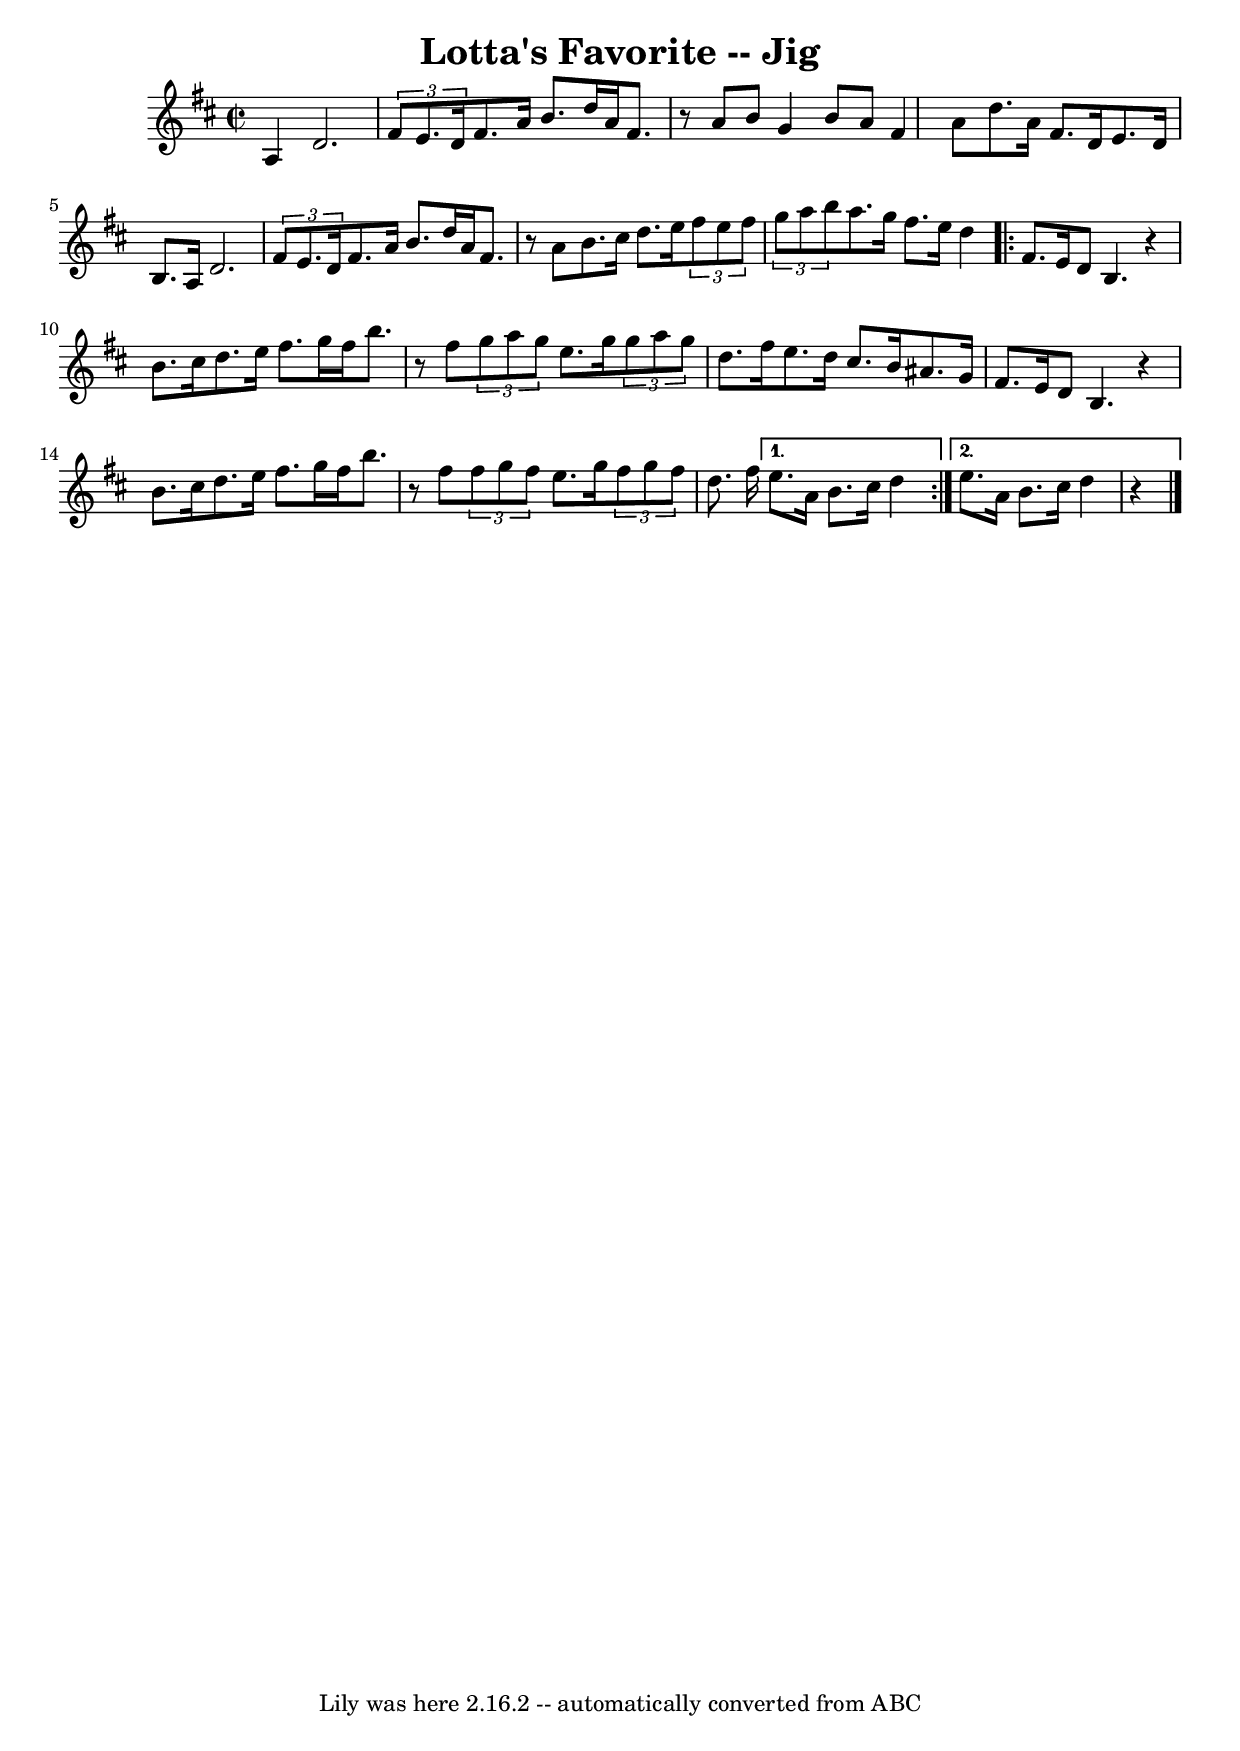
\version "2.16.2"
\include "Mammoth.ily"
\header {
  %% book = "Ryan's Mammoth Collection"
  crossRefNumber = "1"
  footnotes = "\\\\117 658"
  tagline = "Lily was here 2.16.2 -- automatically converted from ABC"
  title = "Lotta's Favorite -- Jig"

}
voicedefault =  {


  \override Staff.TimeSignature #'style = #'C
  \time 2/2 
  \key d \major
  a4  |
  d'2.    \times 2/3 { fis'8    
		       e'8. d'16  
		     }   |
  fis'8. a'16 b'8. d''16 a'16 fis'8.  
  r8 a'8    |
  b'8 g'4 b'8 a'8 fis'4 a'8    |
  
  d''8. a'16 fis'8. d'16 e'8. d'16 b8. a16    |
  
  d'2.    \times 2/3 { fis'8 e'8. d'16  
		     }   |
  fis'8. a'16    
  b'8. d''16 a'16 fis'8.    r8 a'8    |
  b'8. cis''16    
  d''8. e''16    \times 2/3 { fis''8 e''8 fis''8  
			    }   \times 2/3 {   
			      g''8 a''8 b''8  
			    }   |
  a''8. g''16 fis''8. e''16 d''4 
  
  \repeat volta 2 {
    fis'8. e'16  |
    d'8 b4.    r4 b'8.    
    cis''16    |
    d''8. e''16 fis''8. g''16 fis''16 b''8.    
    r8 fis''8    |
    \times 2/3 { g''8 a''8 g''8  
	       } e''8. g''16 
    \times 2/3 { g''8 a''8 g''8  
	       } d''8. fis''16    |
    
    e''8. d''16 cis''8. b'16 ais'8. g'16 fis'8. e'16    
    |
    d'8 b4.    r4 b'8. cis''16    |
    d''8. e''16    
    fis''8. g''16 fis''16 b''8.    r8 fis''8    |
    \times 2/3 {   
      fis''8 g''8 fis''8  
    } e''8. g''16    \times 2/3 { fis''8 g''8   
				  fis''8  
				} d''8. fis''16    
  } \alternative{{ e''8. a'16 b'8.    
		   cis''16 d''4  
		 } { e''8. a'16 b'8. cis''16 d''4    r4   
		     \bar "|."   
		   }
	       }

}

\score{
  <<

    \context Staff="default"
    {
      \voicedefault 
      
    }

  >>
  \layout {
    
  }
  \midi {
  }

}
